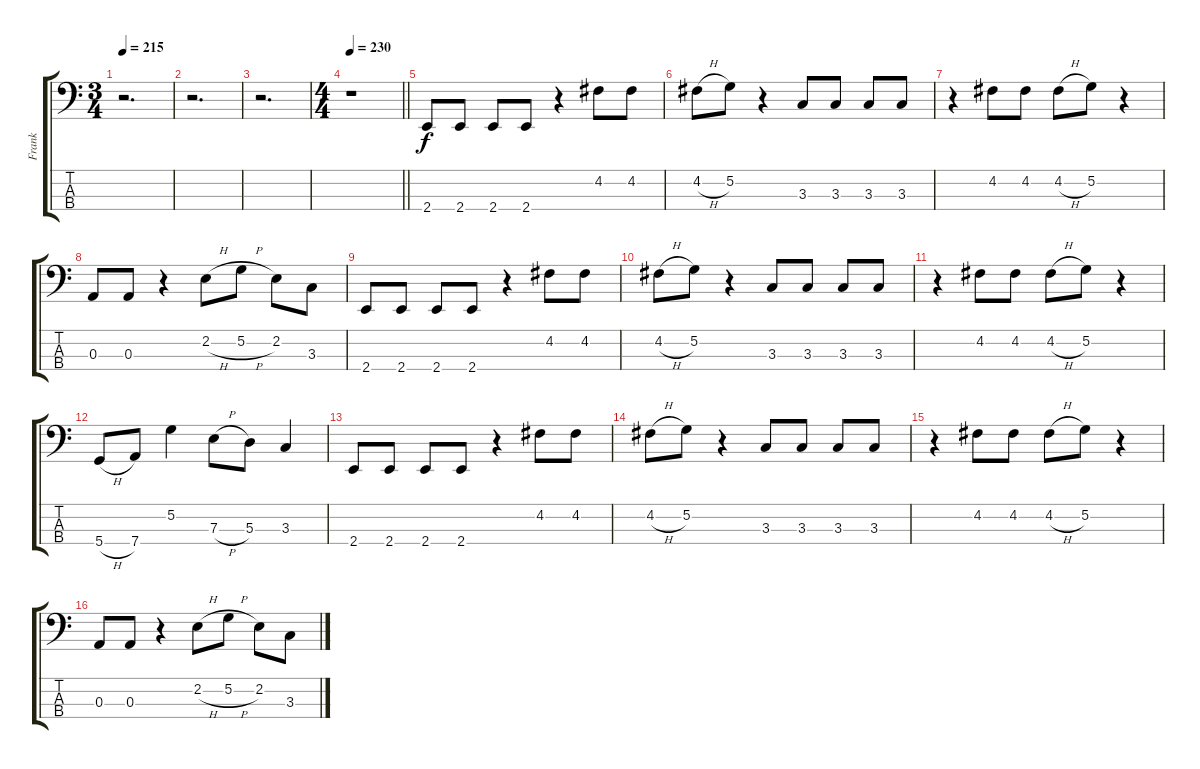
\track ("Frank" "Frank") {instrument electricbassfinger}
\staff {score tabs}
\tuning (G2 D2 A1 D1) {hide}
\ts (3 4)
\tempo 215
\clef f4
\ks c
r.2{d dy f} |
r.2{d} |
r.2{d} |
\ts (4 4)
\tempo 230
\barLineRight lightlight
r.1 |
2.4.8 2.4.8 2.4.8 2.4.8 r.4 4.2.8 4.2.8 |
4.2{h}.8 5.2.8 r.4 3.3.8 3.3.8 3.3.8 3.3.8 |
r.4 4.2.8 4.2.8 4.2{h}.8 5.2.8 r.4 |
0.3.8 0.3.8 r.4 2.2{h}.8 5.2{h}.8 2.2.8 3.3.8 |
2.4.8 2.4.8 2.4.8 2.4.8 r.4 4.2.8 4.2.8 |
4.2{h}.8 5.2.8 r.4 3.3.8 3.3.8 3.3.8 3.3.8 |
r.4 4.2.8 4.2.8 4.2{h}.8 5.2.8 r.4 |
5.4{h}.8 7.4.8 5.2.4 7.3{h}.8 5.3.8 3.3.4 |
2.4.8 2.4.8 2.4.8 2.4.8 r.4 4.2.8 4.2.8 |
4.2{h}.8 5.2.8 r.4 3.3.8 3.3.8 3.3.8 3.3.8 |
r.4 4.2.8 4.2.8 4.2{h}.8 5.2.8 r.4 |
0.3.8 0.3.8 r.4 2.2{h}.8 5.2{h}.8 2.2.8 3.3.8
